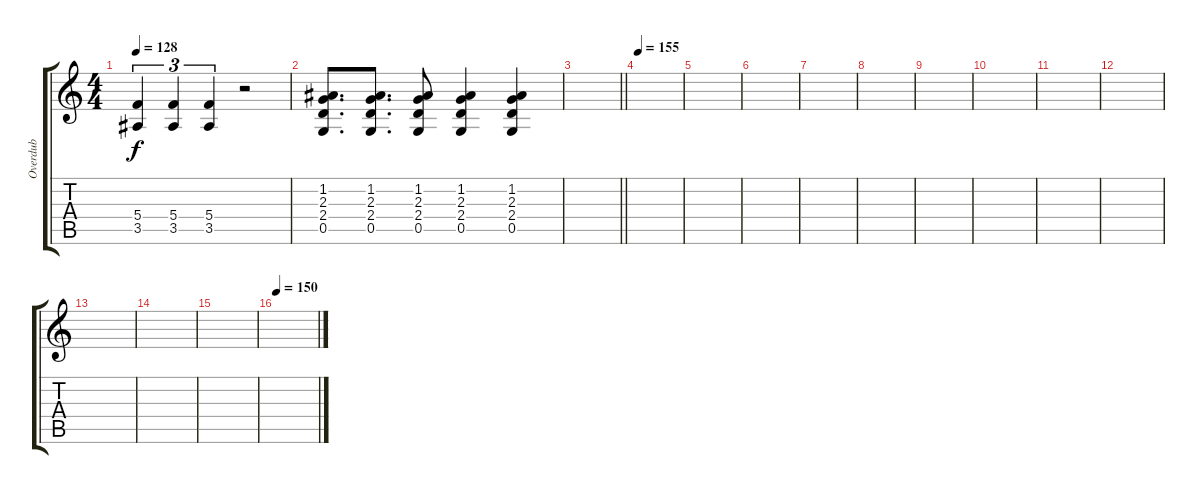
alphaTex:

\track ("Overdub" "Overdub") {instrument distortionguitar}
\staff {score tabs}
\tuning (D4 A3 F3 C3 G2 C2) {hide}
\ts (4 4)
\tempo 128
\clef g2
\ks c
(5.4 3.5).4{tu (3 2) dy f} (5.4 3.5).4{tu (3 2)} (5.4 3.5).4{tu (3 2)} r.2 |
(1.2 2.3 2.4 0.5).8{d} (1.2 2.3 2.4 0.5).8{d} (1.2 2.3 2.4 0.5).8 (1.2 2.3 2.4 0.5).4 (1.2 2.3 2.4 0.5).4 |
\barLineRight lightlight
|
\tempo 150
\tempo 155
|
|
|
|
|
|
|
|
|
|
|
|
\tempo 150
